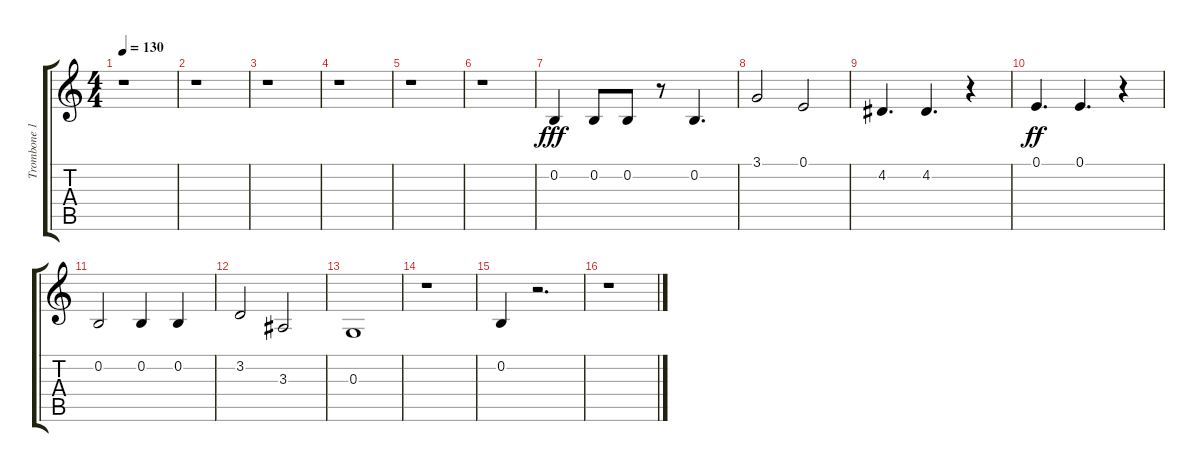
\track ("Trombone 1" "Trombone 1") {instrument trombone}
\staff {score tabs}
\tuning (E4 B3 G3 D3 A2 E2) {hide}
\ts (4 4)
\tempo 130
\clef g2
\ks c
r.1{dy ff} |
r.1 |
r.1 |
r.1 |
r.1 |
r.1 |
0.2.4{dy fff} 0.2.8 0.2.8 r.8 0.2.4{d} |
3.1.2 0.1.2 |
4.2.4{d} 4.2.4{d} r.4 |
0.1.4{d dy ff} 0.1.4{d} r.4 |
0.2.2 0.2.4 0.2.4 |
3.2.2 3.3.2 |
0.3.1 |
r.1 |
0.2.4 r.2{d} |
r.1
